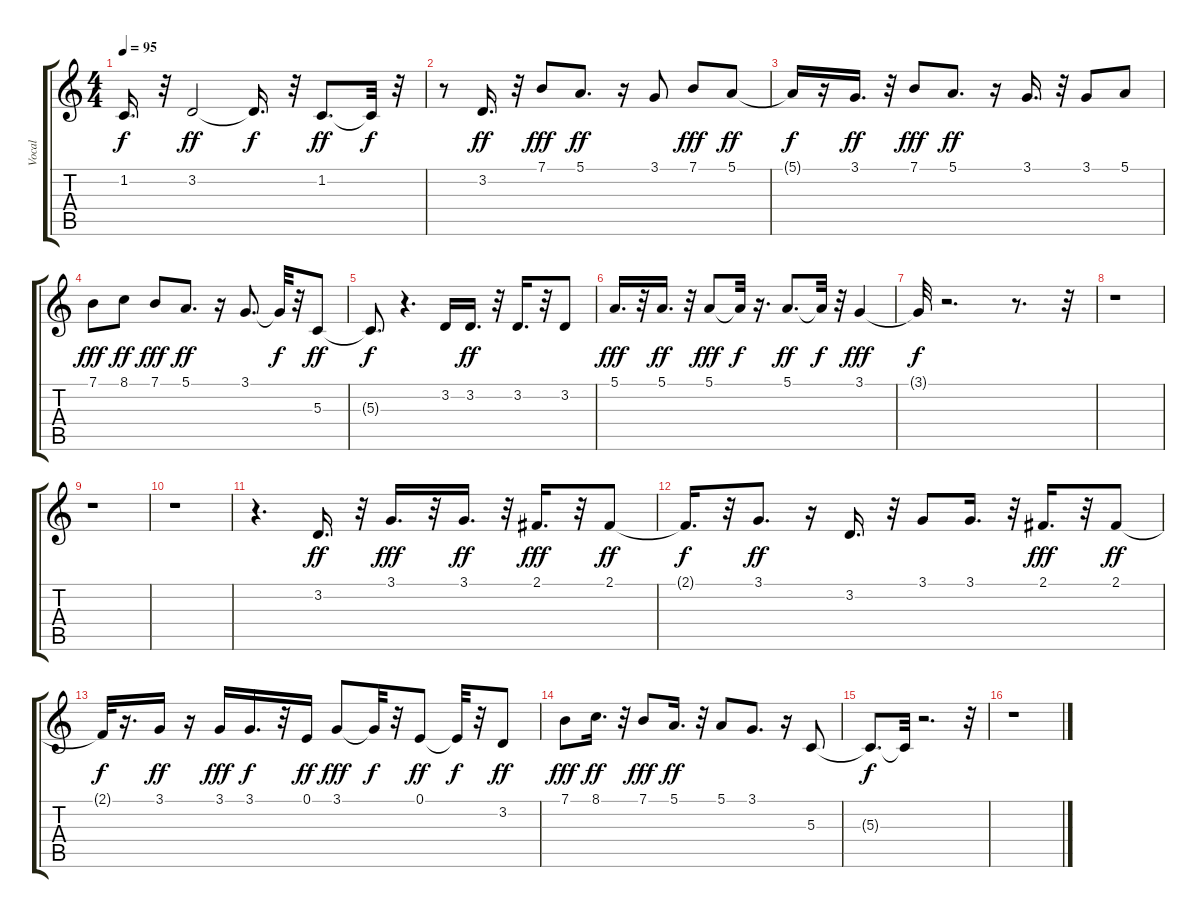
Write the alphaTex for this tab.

\track ("Vocal" "Vocal") {instrument sopranosax}
\staff {score tabs}
\tuning (E4 B3 G3 D3 A2 E2) {hide}
\ts (4 4)
\tempo 95
\clef g2
\ks c
1.2{t}.16{d dy f} r.32 3.2.2{dy ff} 3.2{t}.16{d dy f} r.32 1.2.8{d dy ff} 1.2{t}.32{dy f} r.32 |
r.8 3.2.16{d dy ff} r.32 7.1.8{dy fff} 5.1.8{d dy ff} r.16 3.1.8 7.1.8{dy fff} 5.1.8{dy ff} |
5.1{t}.16{dy f} r.16 3.1.16{d dy ff} r.32 7.1.8{dy fff} 5.1.8{d dy ff} r.16 3.1.16{d} r.32 3.1.8 5.1.8 |
7.1.8{dy fff} 8.1.8{dy ff} 7.1.8{dy fff} 5.1.8{d dy ff} r.16 3.1.8{d} 3.1{t}.32{dy f} r.32 5.3.8{dy ff} |
5.3{t}.8{d dy f} r.4{d} 3.2.16 3.2.16{d dy ff} r.32 3.2.16{d} r.32 3.2.8 |
5.1.16{d dy fff} r.32 5.1.16{d dy ff} r.32 5.1.8{dy fff} 5.1{t}.32{dy f} r.16{d} 5.1.8{d dy ff} 5.1{t}.32{dy f} r.32 3.1.4{dy fff} |
3.1{t}.32{dy f} r.2{d} r.8{d} r.32 |
r.1 |
r.1 |
r.1 |
r.4{d} 3.2.16{d dy ff} r.32 3.1.16{d dy fff} r.32 3.1.16{d dy ff} r.32 2.1.16{d dy fff} r.32 2.1.8{dy ff} |
2.1{t}.16{d dy f} r.32 3.1.8{d dy ff} r.16 3.2.16{d} r.32 3.1.8 3.1.16{d} r.32 2.1.16{d dy fff} r.32 2.1.8{dy ff} |
2.1{t}.32{dy f} r.16{d} 3.1.16{dy ff} r.16 3.1.16{dy fff} 3.1.16{d dy f} r.32 0.1.16{dy ff} 3.1.8{dy fff} 3.1{t}.32{dy f} r.32 0.1.8{dy ff} 0.1{t}.32{dy f} r.32 3.2.8{dy ff} |
7.1.8{dy fff} 8.1.16{d dy ff} r.32 7.1.8{dy fff} 5.1.16{d dy ff} r.32 5.1.8 3.1.8{d} r.16 5.3.8 |
5.3{t}.8{d dy f} 5.3{t}.32 r.2{d} r.32 |
r.1
